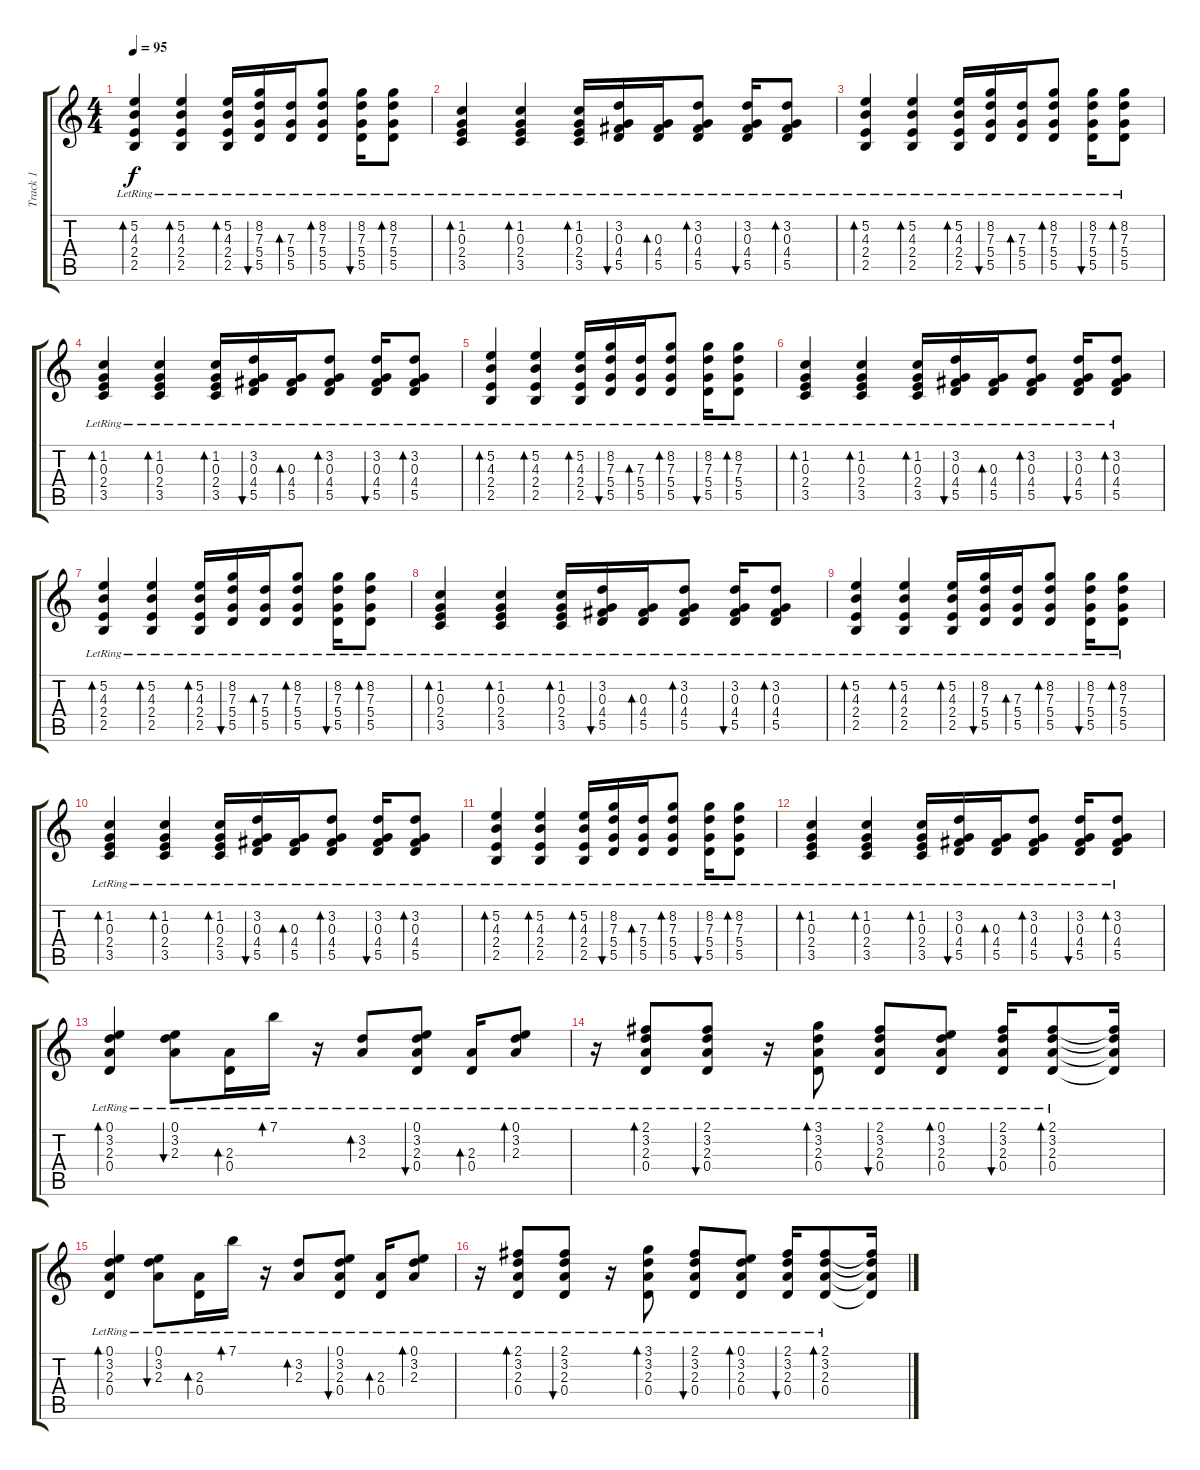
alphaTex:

\track ("Track 1" "Track 1") {instrument electricguitarclean}
\staff {score tabs}
\tuning (E4 B3 G3 D3 A2 E2) {hide}
\ts (4 4)
\tempo 95
\clef g2
\ks c
(5.2{lr} 4.3{lr} 2.4{lr} 2.5{lr}).4{bd 60 dy f} (5.2{lr} 4.3{lr} 2.4{lr} 2.5{lr}).4{bd 60} (5.2{lr} 4.3{lr} 2.4{lr} 2.5{lr}).16{bd 60} (8.2{lr} 7.3{lr} 5.4{lr} 5.5{lr}).16{bu 60} (7.3{lr} 5.4{lr} 5.5{lr}).16{bd 60} (8.2{lr} 7.3{lr} 5.4{lr} 5.5{lr}).8{bd 60} (8.2{lr} 7.3{lr} 5.4{lr} 5.5{lr}).16{bu 60} (8.2{lr} 7.3{lr} 5.4{lr} 5.5{lr}).8{bd 60} |
(1.2{lr} 0.3{lr} 2.4{lr} 3.5{lr}).4{bd 60} (1.2{lr} 0.3{lr} 2.4{lr} 3.5{lr}).4{bd 60} (1.2{lr} 0.3{lr} 2.4{lr} 3.5{lr}).16{bd 60} (3.2{lr} 0.3{lr} 4.4{lr} 5.5{lr}).16{bu 60} (0.3{lr} 4.4{lr} 5.5{lr}).16{bd 60} (3.2{lr} 0.3{lr} 4.4{lr} 5.5{lr}).8{bd 60} (3.2{lr} 0.3{lr} 4.4{lr} 5.5{lr}).16{bu 60} (3.2{lr} 0.3{lr} 4.4{lr} 5.5{lr}).8{bd 60} |
(5.2{lr} 4.3{lr} 2.4{lr} 2.5{lr}).4{bd 60} (5.2{lr} 4.3{lr} 2.4{lr} 2.5{lr}).4{bd 60} (5.2{lr} 4.3{lr} 2.4{lr} 2.5{lr}).16{bd 60} (8.2{lr} 7.3{lr} 5.4{lr} 5.5{lr}).16{bu 60} (7.3{lr} 5.4{lr} 5.5{lr}).16{bd 60} (8.2{lr} 7.3{lr} 5.4{lr} 5.5{lr}).8{bd 60} (8.2{lr} 7.3{lr} 5.4{lr} 5.5{lr}).16{bu 60} (8.2{lr} 7.3{lr} 5.4{lr} 5.5{lr}).8{bd 60} |
(1.2{lr} 0.3{lr} 2.4{lr} 3.5{lr}).4{bd 60} (1.2{lr} 0.3{lr} 2.4{lr} 3.5{lr}).4{bd 60} (1.2{lr} 0.3{lr} 2.4{lr} 3.5{lr}).16{bd 60} (3.2{lr} 0.3{lr} 4.4{lr} 5.5{lr}).16{bu 60} (0.3{lr} 4.4{lr} 5.5{lr}).16{bd 60} (3.2{lr} 0.3{lr} 4.4{lr} 5.5{lr}).8{bd 60} (3.2{lr} 0.3{lr} 4.4{lr} 5.5{lr}).16{bu 60} (3.2{lr} 0.3{lr} 4.4{lr} 5.5{lr}).8{bd 60} |
(5.2{lr} 4.3{lr} 2.4{lr} 2.5{lr}).4{bd 60} (5.2{lr} 4.3{lr} 2.4{lr} 2.5{lr}).4{bd 60} (5.2{lr} 4.3{lr} 2.4{lr} 2.5{lr}).16{bd 60} (8.2{lr} 7.3{lr} 5.4{lr} 5.5{lr}).16{bu 60} (7.3{lr} 5.4{lr} 5.5{lr}).16{bd 60} (8.2{lr} 7.3{lr} 5.4{lr} 5.5{lr}).8{bd 60} (8.2{lr} 7.3{lr} 5.4{lr} 5.5{lr}).16{bu 60} (8.2{lr} 7.3{lr} 5.4{lr} 5.5{lr}).8{bd 60} |
(1.2{lr} 0.3{lr} 2.4{lr} 3.5{lr}).4{bd 60} (1.2{lr} 0.3{lr} 2.4{lr} 3.5{lr}).4{bd 60} (1.2{lr} 0.3{lr} 2.4{lr} 3.5{lr}).16{bd 60} (3.2{lr} 0.3{lr} 4.4{lr} 5.5{lr}).16{bu 60} (0.3{lr} 4.4{lr} 5.5{lr}).16{bd 60} (3.2{lr} 0.3{lr} 4.4{lr} 5.5{lr}).8{bd 60} (3.2{lr} 0.3{lr} 4.4{lr} 5.5{lr}).16{bu 60} (3.2{lr} 0.3{lr} 4.4{lr} 5.5{lr}).8{bd 60} |
(5.2{lr} 4.3{lr} 2.4{lr} 2.5{lr}).4{bd 60} (5.2{lr} 4.3{lr} 2.4{lr} 2.5{lr}).4{bd 60} (5.2{lr} 4.3{lr} 2.4{lr} 2.5{lr}).16{bd 60} (8.2{lr} 7.3{lr} 5.4{lr} 5.5{lr}).16{bu 60} (7.3{lr} 5.4{lr} 5.5{lr}).16{bd 60} (8.2{lr} 7.3{lr} 5.4{lr} 5.5{lr}).8{bd 60} (8.2{lr} 7.3{lr} 5.4{lr} 5.5{lr}).16{bu 60} (8.2{lr} 7.3{lr} 5.4{lr} 5.5{lr}).8{bd 60} |
(1.2{lr} 0.3{lr} 2.4{lr} 3.5{lr}).4{bd 60} (1.2{lr} 0.3{lr} 2.4{lr} 3.5{lr}).4{bd 60} (1.2{lr} 0.3{lr} 2.4{lr} 3.5{lr}).16{bd 60} (3.2{lr} 0.3{lr} 4.4{lr} 5.5{lr}).16{bu 60} (0.3{lr} 4.4{lr} 5.5{lr}).16{bd 60} (3.2{lr} 0.3{lr} 4.4{lr} 5.5{lr}).8{bd 60} (3.2{lr} 0.3{lr} 4.4{lr} 5.5{lr}).16{bu 60} (3.2{lr} 0.3{lr} 4.4{lr} 5.5{lr}).8{bd 60} |
(5.2{lr} 4.3{lr} 2.4{lr} 2.5{lr}).4{bd 60} (5.2{lr} 4.3{lr} 2.4{lr} 2.5{lr}).4{bd 60} (5.2{lr} 4.3{lr} 2.4{lr} 2.5{lr}).16{bd 60} (8.2{lr} 7.3{lr} 5.4{lr} 5.5{lr}).16{bu 60} (7.3{lr} 5.4{lr} 5.5{lr}).16{bd 60} (8.2{lr} 7.3{lr} 5.4{lr} 5.5{lr}).8{bd 60} (8.2{lr} 7.3{lr} 5.4{lr} 5.5{lr}).16{bu 60} (8.2{lr} 7.3{lr} 5.4{lr} 5.5{lr}).8{bd 60} |
(1.2{lr} 0.3{lr} 2.4{lr} 3.5{lr}).4{bd 60} (1.2{lr} 0.3{lr} 2.4{lr} 3.5{lr}).4{bd 60} (1.2{lr} 0.3{lr} 2.4{lr} 3.5{lr}).16{bd 60} (3.2{lr} 0.3{lr} 4.4{lr} 5.5{lr}).16{bu 60} (0.3{lr} 4.4{lr} 5.5{lr}).16{bd 60} (3.2{lr} 0.3{lr} 4.4{lr} 5.5{lr}).8{bd 60} (3.2{lr} 0.3{lr} 4.4{lr} 5.5{lr}).16{bu 60} (3.2{lr} 0.3{lr} 4.4{lr} 5.5{lr}).8{bd 60} |
(5.2{lr} 4.3{lr} 2.4{lr} 2.5{lr}).4{bd 60} (5.2{lr} 4.3{lr} 2.4{lr} 2.5{lr}).4{bd 60} (5.2{lr} 4.3{lr} 2.4{lr} 2.5{lr}).16{bd 60} (8.2{lr} 7.3{lr} 5.4{lr} 5.5{lr}).16{bu 60} (7.3{lr} 5.4{lr} 5.5{lr}).16{bd 60} (8.2{lr} 7.3{lr} 5.4{lr} 5.5{lr}).8{bd 60} (8.2{lr} 7.3{lr} 5.4{lr} 5.5{lr}).16{bu 60} (8.2{lr} 7.3{lr} 5.4{lr} 5.5{lr}).8{bd 60} |
(1.2{lr} 0.3{lr} 2.4{lr} 3.5{lr}).4{bd 60} (1.2{lr} 0.3{lr} 2.4{lr} 3.5{lr}).4{bd 60} (1.2{lr} 0.3{lr} 2.4{lr} 3.5{lr}).16{bd 60} (3.2{lr} 0.3{lr} 4.4{lr} 5.5{lr}).16{bu 60} (0.3{lr} 4.4{lr} 5.5{lr}).16{bd 60} (3.2{lr} 0.3{lr} 4.4{lr} 5.5{lr}).8{bd 60} (3.2{lr} 0.3{lr} 4.4{lr} 5.5{lr}).16{bu 60} (3.2{lr} 0.3{lr} 4.4{lr} 5.5{lr}).8{bd 60} |
(0.1{lr} 3.2{lr} 2.3{lr} 0.4{lr}).4{bd 60} (0.1{lr} 3.2{lr} 2.3{lr}).8{bu 60} (2.3{lr} 0.4{lr}).16{bd 60} 7.1{lr}.16{bd 60} r.16 (3.2{lr} 2.3{lr}).8{bd 60} (0.1{lr} 3.2{lr} 2.3{lr} 0.4{lr}).8{bu 60} (2.3{lr} 0.4{lr}).16{bd 60} (0.1{lr} 3.2{lr} 2.3{lr}).8{bd 60} |
r.16 (2.1{lr} 3.2{lr} 2.3{lr} 0.4{lr}).8{bd 60} (2.1{lr} 3.2{lr} 2.3{lr} 0.4{lr}).8{bu 60} r.16 (3.1{lr} 3.2{lr} 2.3{lr} 0.4{lr}).8{bd 60} (2.1{lr} 3.2{lr} 2.3{lr} 0.4{lr}).8{bu 60} (0.1{lr} 3.2{lr} 2.3{lr} 0.4{lr}).8{bd 60} (2.1{lr} 3.2{lr} 2.3{lr} 0.4{lr}).16{bu 60} (2.1{lr} 3.2{lr} 2.3{lr} 0.4{lr}).8{bd 60} (2.1{t} 3.2{t} 2.3{t} 0.4{t}).16 |
(0.1{lr} 3.2{lr} 2.3{lr} 0.4{lr}).4{bd 60} (0.1{lr} 3.2{lr} 2.3{lr}).8{bu 60} (2.3{lr} 0.4{lr}).16{bd 60} 7.1{lr}.16{bd 60} r.16 (3.2{lr} 2.3{lr}).8{bd 60} (0.1{lr} 3.2{lr} 2.3{lr} 0.4{lr}).8{bu 60} (2.3{lr} 0.4{lr}).16{bd 60} (0.1{lr} 3.2{lr} 2.3{lr}).8{bd 60} |
r.16 (2.1{lr} 3.2{lr} 2.3{lr} 0.4{lr}).8{bd 60} (2.1{lr} 3.2{lr} 2.3{lr} 0.4{lr}).8{bu 60} r.16 (3.1{lr} 3.2{lr} 2.3{lr} 0.4{lr}).8{bd 60} (2.1{lr} 3.2{lr} 2.3{lr} 0.4{lr}).8{bu 60} (0.1{lr} 3.2{lr} 2.3{lr} 0.4{lr}).8{bd 60} (2.1{lr} 3.2{lr} 2.3{lr} 0.4{lr}).16{bu 60} (2.1{lr} 3.2{lr} 2.3{lr} 0.4{lr}).8{bd 60} (2.1{t} 3.2{t} 2.3{t} 0.4{t}).16
